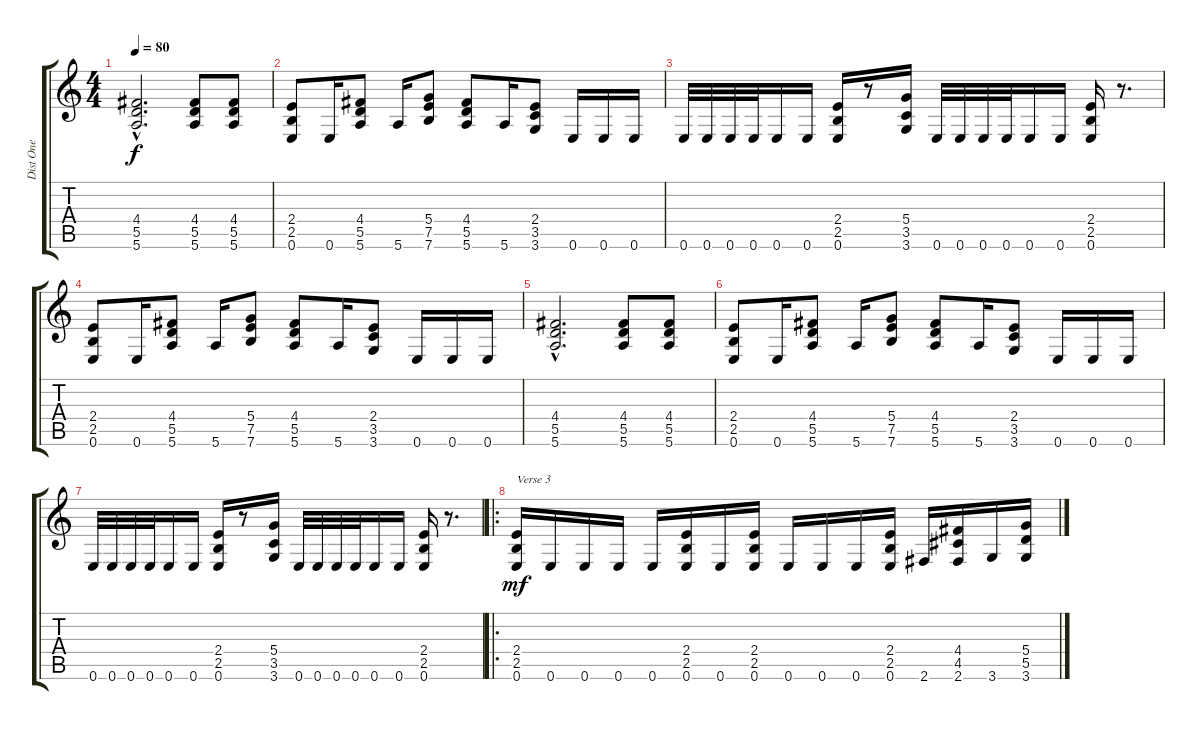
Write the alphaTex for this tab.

\track ("Dist One" "Dist One") {instrument overdrivenguitar}
\staff {score tabs}
\tuning (E4 B3 G3 D3 A2 E2) {hide}
\ts (4 4)
\tempo 80
\clef g2
\ks c
(4.4{hac} 5.5{hac} 5.6{hac}).2{d dy f} (4.4 5.5 5.6).8 (4.4 5.5 5.6).8 |
(2.4 2.5 0.6).8 0.6.16 (4.4 5.5 5.6).8 5.6.16 (5.4 7.5 7.6).8 (4.4 5.5 5.6).8 5.6.16 (2.4 3.5 3.6).8 0.6.16 0.6.16 0.6.16 |
0.6.32 0.6.32 0.6.32 0.6.32 0.6.16 0.6.16 (2.4 2.5 0.6).16 r.8 (5.4 3.5 3.6).16 0.6.32 0.6.32 0.6.32 0.6.32 0.6.16 0.6.16 (2.4 2.5 0.6).16 r.8{d} |
(2.4 2.5 0.6).8 0.6.16 (4.4 5.5 5.6).8 5.6.16 (5.4 7.5 7.6).8 (4.4 5.5 5.6).8 5.6.16 (2.4 3.5 3.6).8 0.6.16 0.6.16 0.6.16 |
(4.4{hac} 5.5{hac} 5.6{hac}).2{d} (4.4 5.5 5.6).8 (4.4 5.5 5.6).8 |
(2.4 2.5 0.6).8 0.6.16 (4.4 5.5 5.6).8 5.6.16 (5.4 7.5 7.6).8 (4.4 5.5 5.6).8 5.6.16 (2.4 3.5 3.6).8 0.6.16 0.6.16 0.6.16 |
0.6.32 0.6.32 0.6.32 0.6.32 0.6.16 0.6.16 (2.4 2.5 0.6).16 r.8 (5.4 3.5 3.6).16 0.6.32 0.6.32 0.6.32 0.6.32 0.6.16 0.6.16 (2.4 2.5 0.6).16 r.8{d} |
\ro
(2.4 2.5 0.6).16{txt "Verse 3" dy mf} 0.6.16 0.6.16 0.6.16 0.6.16 (2.4 2.5 0.6).16 0.6.16 (2.4 2.5 0.6).16 0.6.16 0.6.16 0.6.16 (2.4 2.5 0.6).16 2.6.16 (4.4 4.5 2.6).16 3.6.16 (5.4 5.5 3.6).16
